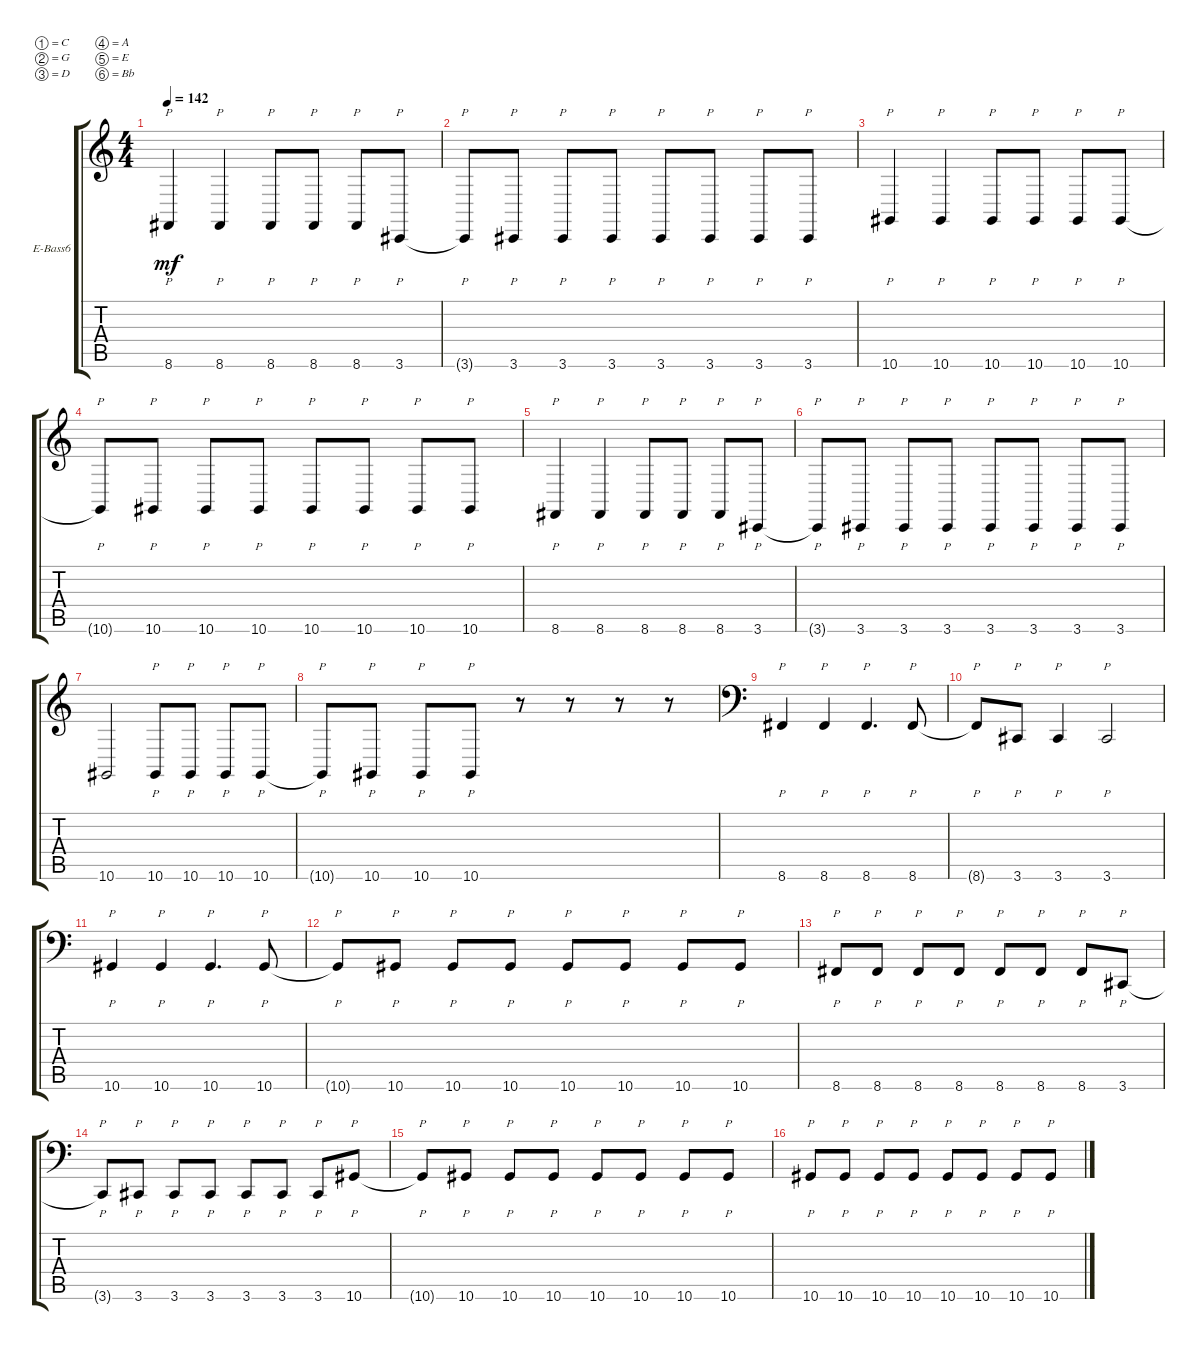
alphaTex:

\defaultSystemsLayout 4
\bracketExtendMode groupsimilarinstruments
\firstSystemTrackNameOrientation horizontal
\otherSystemsTrackNameOrientation horizontal
\track ("Electric Bass" "E-Bass6") {instrument electricbassfinger}
\staff {score tabs}
\tuning (C3 G2 D2 A1 E1 Bb0)
\ts (4 4)
\tempo 142
\clef g2
\scale
0.333333
\ks c
8.6.4{p dy mf} 8.6.4{p} 8.6.8{p} 8.6.8{p} 8.6.8{p} 3.6.8{p} |
\scale
0.333333 3.6{t}.8{p} 3.6.8{p} 3.6.8{p} 3.6.8{p} 3.6.8{p} 3.6.8{p} 3.6.8{p} 3.6.8{p} |
\scale
0.333333 10.6.4{p} 10.6.4{p} 10.6.8{p} 10.6.8{p} 10.6.8{p} 10.6.8{p} |
\scale
0.333333 10.6{t}.8{p} 10.6.8{p} 10.6.8{p} 10.6.8{p} 10.6.8{p} 10.6.8{p} 10.6.8{p} 10.6.8{p} |
\scale
0.333333 8.6.4{p} 8.6.4{p} 8.6.8{p} 8.6.8{p} 8.6.8{p} 3.6.8{p} |
\scale
0.333333 3.6{t}.8{p} 3.6.8{p} 3.6.8{p} 3.6.8{p} 3.6.8{p} 3.6.8{p} 3.6.8{p} 3.6.8{p} |
\scale
0.333333 10.6.2 10.6.8{p} 10.6.8{p} 10.6.8{p} 10.6.8{p} |
\scale
0.333333 10.6{t}.8{p} 10.6.8{p} 10.6.8{p} 10.6.8{p} r.8 r.8 r.8 r.8 |
\clef f4
\scale
0.333333 8.6.4{p} 8.6.4{p} 8.6.4{p d} 8.6.8{p} |
\scale
0.333333 8.6{t}.8{p} 3.6.8{p} 3.6.4{p} 3.6.2{p} |
\scale
0.333333 10.6.4{p} 10.6.4{p} 10.6.4{p d} 10.6.8{p} |
\scale
0.333333 10.6{t}.8{p} 10.6.8{p} 10.6.8{p} 10.6.8{p} 10.6.8{p} 10.6.8{p} 10.6.8{p} 10.6.8{p} |
\scale
0.333333 8.6.8{p} 8.6.8{p} 8.6.8{p} 8.6.8{p} 8.6.8{p} 8.6.8{p} 8.6.8{p} 3.6.8{p} |
\scale
0.333333 3.6{t}.8{p} 3.6.8{p} 3.6.8{p} 3.6.8{p} 3.6.8{p} 3.6.8{p} 3.6.8{p} 10.6.8{p} |
\scale
0.257261 10.6{t}.8{p} 10.6.8{p} 10.6.8{p} 10.6.8{p} 10.6.8{p} 10.6.8{p} 10.6.8{p} 10.6.8{p} |
\scale
0.257261 10.6.8{p} 10.6.8{p} 10.6.8{p} 10.6.8{p} 10.6.8{p} 10.6.8{p} 10.6.8{p} 10.6.8{p}
